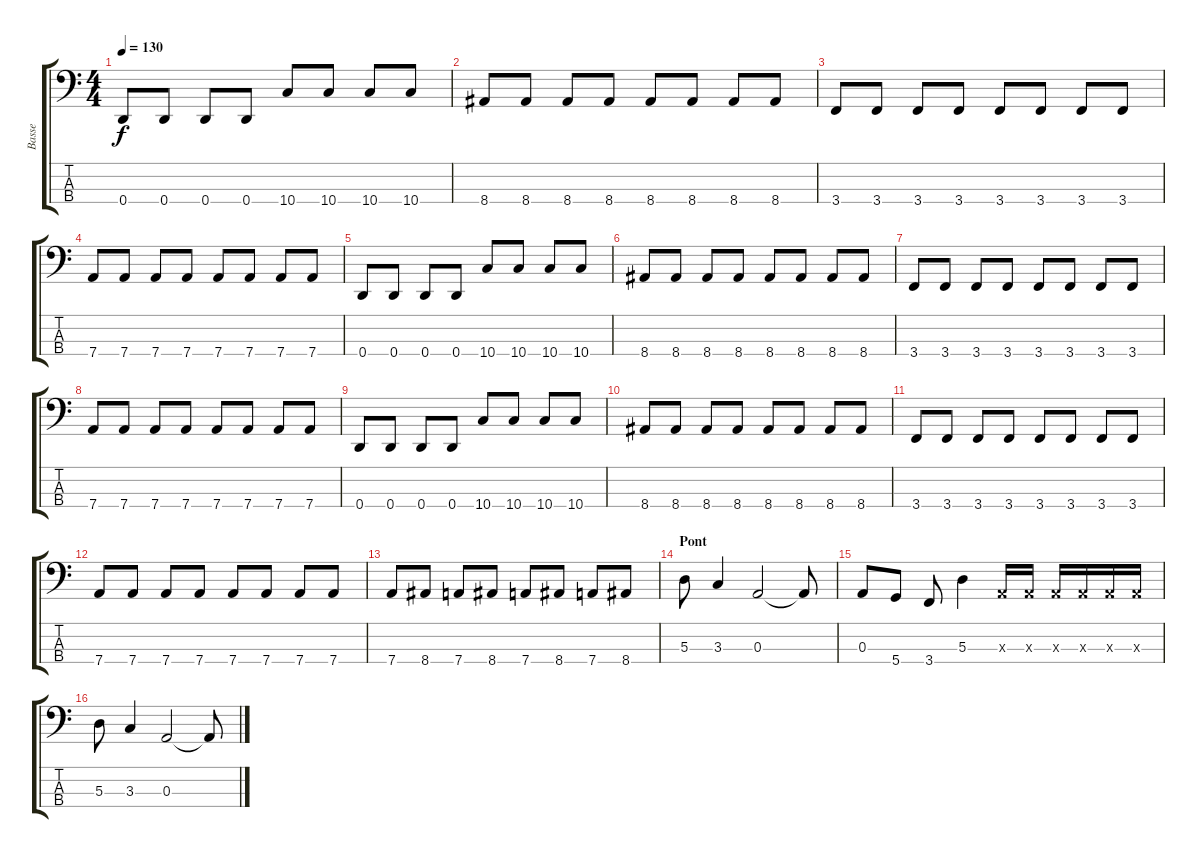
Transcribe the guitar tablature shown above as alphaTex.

\track ("Basse" "Basse") {instrument electricbassfinger}
\staff {score tabs}
\tuning (G2 D2 A1 D1) {hide}
\ts (4 4)
\tempo 130
\clef f4
\ks c
0.4.8{dy f} 0.4.8 0.4.8 0.4.8 10.4.8 10.4.8 10.4.8 10.4.8 |
8.4.8 8.4.8 8.4.8 8.4.8 8.4.8 8.4.8 8.4.8 8.4.8 |
3.4.8 3.4.8 3.4.8 3.4.8 3.4.8 3.4.8 3.4.8 3.4.8 |
7.4.8 7.4.8 7.4.8 7.4.8 7.4.8 7.4.8 7.4.8 7.4.8 |
0.4.8 0.4.8 0.4.8 0.4.8 10.4.8 10.4.8 10.4.8 10.4.8 |
8.4.8 8.4.8 8.4.8 8.4.8 8.4.8 8.4.8 8.4.8 8.4.8 |
3.4.8 3.4.8 3.4.8 3.4.8 3.4.8 3.4.8 3.4.8 3.4.8 |
7.4.8 7.4.8 7.4.8 7.4.8 7.4.8 7.4.8 7.4.8 7.4.8 |
0.4.8 0.4.8 0.4.8 0.4.8 10.4.8 10.4.8 10.4.8 10.4.8 |
8.4.8 8.4.8 8.4.8 8.4.8 8.4.8 8.4.8 8.4.8 8.4.8 |
3.4.8 3.4.8 3.4.8 3.4.8 3.4.8 3.4.8 3.4.8 3.4.8 |
7.4.8 7.4.8 7.4.8 7.4.8 7.4.8 7.4.8 7.4.8 7.4.8 |
7.4.8 8.4.8 7.4.8 8.4.8 7.4.8 8.4.8 7.4.8 8.4.8 |
\section ("" "Pont")
5.3.8 3.3.4 0.3.2 0.3{t}.8 |
0.3.8 5.4.8 3.4.8 5.3.4 0.3{x}.16 0.3{x}.16 0.3{x}.16 0.3{x}.16 0.3{x}.16 0.3{x}.16 |
5.3.8 3.3.4 0.3.2 0.3{t}.8
